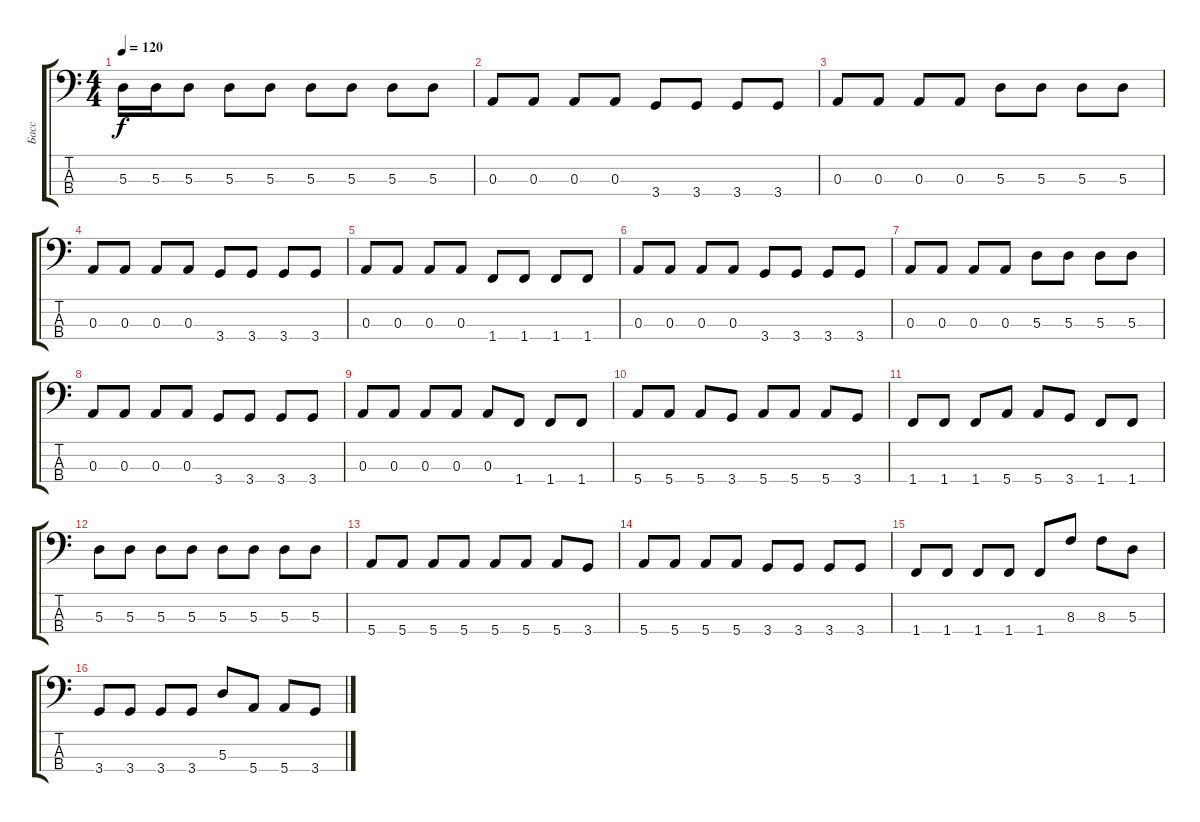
\track ("Басс" "Басс") {instrument electricbasspick}
\staff {score tabs}
\tuning (G2 D2 A1 E1) {hide}
\ts (4 4)
\tempo 120
\clef f4
\ks c
5.3.16{dy f} 5.3.16 5.3.8 5.3.8 5.3.8 5.3.8 5.3.8 5.3.8 5.3.8 |
0.3.8 0.3.8 0.3.8 0.3.8 3.4.8 3.4.8 3.4.8 3.4.8 |
0.3.8 0.3.8 0.3.8 0.3.8 5.3.8 5.3.8 5.3.8 5.3.8 |
0.3.8 0.3.8 0.3.8 0.3.8 3.4.8 3.4.8 3.4.8 3.4.8 |
0.3.8 0.3.8 0.3.8 0.3.8 1.4.8 1.4.8 1.4.8 1.4.8 |
0.3.8 0.3.8 0.3.8 0.3.8 3.4.8 3.4.8 3.4.8 3.4.8 |
0.3.8 0.3.8 0.3.8 0.3.8 5.3.8 5.3.8 5.3.8 5.3.8 |
0.3.8 0.3.8 0.3.8 0.3.8 3.4.8 3.4.8 3.4.8 3.4.8 |
0.3.8 0.3.8 0.3.8 0.3.8 0.3.8 1.4.8 1.4.8 1.4.8 |
5.4.8 5.4.8 5.4.8 3.4.8 5.4.8 5.4.8 5.4.8 3.4.8 |
1.4.8 1.4.8 1.4.8 5.4.8 5.4.8 3.4.8 1.4.8 1.4.8 |
5.3.8 5.3.8 5.3.8 5.3.8 5.3.8 5.3.8 5.3.8 5.3.8 |
5.4.8 5.4.8 5.4.8 5.4.8 5.4.8 5.4.8 5.4.8 3.4.8 |
5.4.8 5.4.8 5.4.8 5.4.8 3.4.8 3.4.8 3.4.8 3.4.8 |
1.4.8 1.4.8 1.4.8 1.4.8 1.4.8 8.3.8 8.3.8 5.3.8 |
3.4.8 3.4.8 3.4.8 3.4.8 5.3.8 5.4.8 5.4.8 3.4.8
